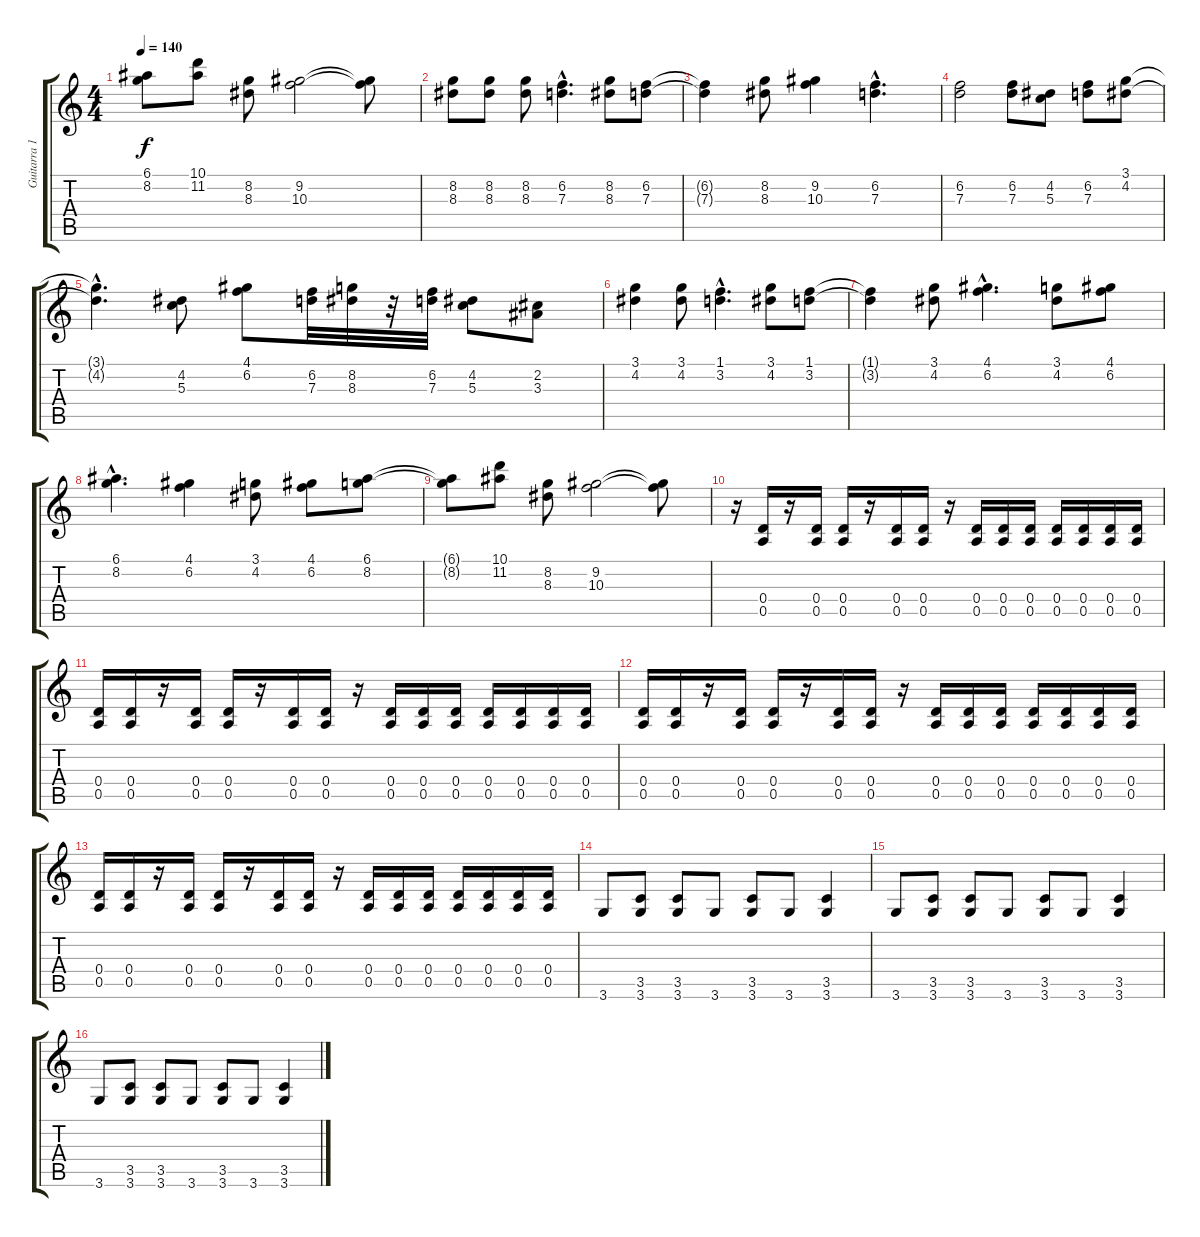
\track ("Guitarra 1" "Guitarra 1") {instrument distortionguitar}
\staff {score tabs}
\tuning (E4 B3 G3 D3 A2 E2) {hide}
\ts (4 4)
\tempo 140
\clef g2
\ks c
(6.1{t} 8.2{t}).8{dy f} (10.1 11.2).8 (8.2 8.3).8 (9.2 10.3).2 (9.2{t} 10.3{t}).8 |
(8.2 8.3).8 (8.2 8.3).8 (8.2 8.3).8 (6.2{hac} 7.3{hac}).4{d} (8.2 8.3).8 (6.2 7.3).8 |
(6.2{t} 7.3{t}).4 (8.2 8.3).8 (9.2 10.3).4 (6.2{hac} 7.3{hac}).4{d} |
(6.2 7.3).2 (6.2 7.3).8 (4.2 5.3).8 (6.2 7.3).8 (3.1 4.2).8 |
(3.1{hac t} 4.2{hac t}).4{d} (4.2 5.3).8 (4.1 6.2).8 (6.2 7.3).32 (8.2 8.3).32 r.32 (6.2 7.3).32 (4.2 5.3).8 (2.2 3.3).8 |
(3.1 4.2).4 (3.1 4.2).8 (1.1{hac} 3.2{hac}).4{d} (3.1 4.2).8 (1.1 3.2).8 |
(1.1{t} 3.2{t}).4 (3.1 4.2).8 (4.1{hac} 6.2{hac}).4{d} (3.1 4.2).8 (4.1 6.2).8 |
(6.1{hac} 8.2{hac}).4{d} (4.1 6.2).4 (3.1 4.2).8 (4.1 6.2).8 (6.1 8.2).8 |
(6.1{t} 8.2{t}).8 (10.1 11.2).8 (8.2 8.3).8 (9.2 10.3).2 (9.2{t} 10.3{t}).8 |
r.16 (0.4 0.5).16 r.16 (0.4 0.5).16 (0.4 0.5).16 r.16 (0.4 0.5).16 (0.4 0.5).16 r.16 (0.4 0.5).16 (0.4 0.5).16 (0.4 0.5).16 (0.4 0.5).16 (0.4 0.5).16 (0.4 0.5).16 (0.4 0.5).16 |
(0.4 0.5).16 (0.4 0.5).16 r.16 (0.4 0.5).16 (0.4 0.5).16 r.16 (0.4 0.5).16 (0.4 0.5).16 r.16 (0.4 0.5).16 (0.4 0.5).16 (0.4 0.5).16 (0.4 0.5).16 (0.4 0.5).16 (0.4 0.5).16 (0.4 0.5).16 |
(0.4 0.5).16 (0.4 0.5).16 r.16 (0.4 0.5).16 (0.4 0.5).16 r.16 (0.4 0.5).16 (0.4 0.5).16 r.16 (0.4 0.5).16 (0.4 0.5).16 (0.4 0.5).16 (0.4 0.5).16 (0.4 0.5).16 (0.4 0.5).16 (0.4 0.5).16 |
(0.4 0.5).16 (0.4 0.5).16 r.16 (0.4 0.5).16 (0.4 0.5).16 r.16 (0.4 0.5).16 (0.4 0.5).16 r.16 (0.4 0.5).16 (0.4 0.5).16 (0.4 0.5).16 (0.4 0.5).16 (0.4 0.5).16 (0.4 0.5).16 (0.4 0.5).16 |
3.6.8 (3.5 3.6).8 (3.5 3.6).8 3.6.8 (3.5 3.6).8 3.6.8 (3.5 3.6).4 |
3.6.8 (3.5 3.6).8 (3.5 3.6).8 3.6.8 (3.5 3.6).8 3.6.8 (3.5 3.6).4 |
3.6.8 (3.5 3.6).8 (3.5 3.6).8 3.6.8 (3.5 3.6).8 3.6.8 (3.5 3.6).4
